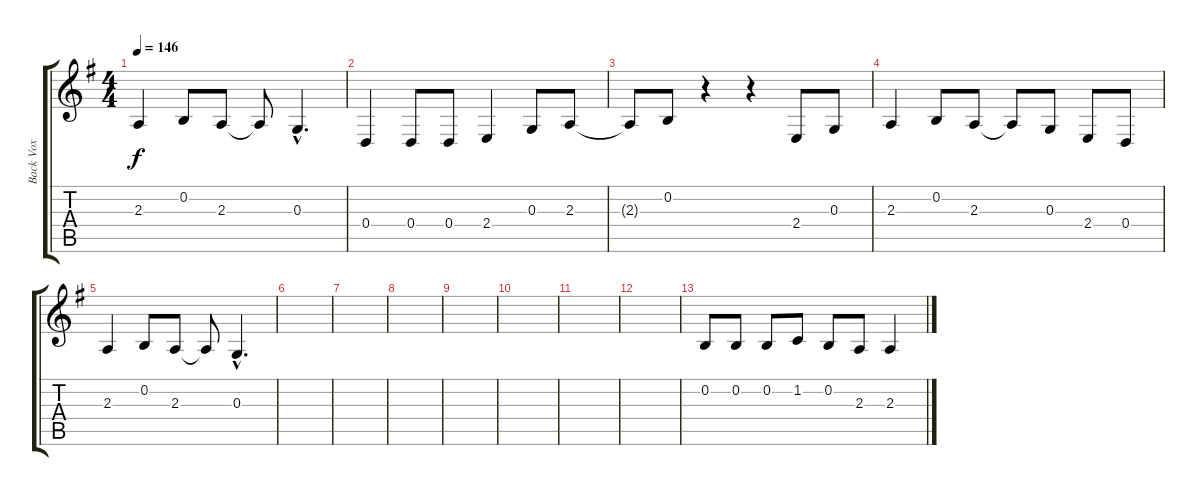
\track ("Back Vox" "Back Vox") {instrument synthvoice}
\staff {score tabs}
\tuning (E4 B3 G3 D3 A2 E2) {hide}
\ts (4 4)
\tempo 146
\clef g2
\ks g
2.3.4{dy f} 0.2.8 2.3.8 2.3{t}.8 0.3{hac}.4{d} |
0.4.4 0.4.8 0.4.8 2.4.4 0.3.8 2.3.8 |
2.3{t}.8 0.2.8 r.4 r.4 2.4.8 0.3.8 |
2.3.4 0.2.8 2.3.8 2.3{t}.8 0.3.8 2.4.8 0.4.8 |
2.3.4 0.2.8 2.3.8 2.3{t}.8 0.3{hac}.4{d} |
|
|
|
|
|
|
|
0.2.8 0.2.8 0.2.8 1.2.8 0.2.8 2.3.8 2.3.4
